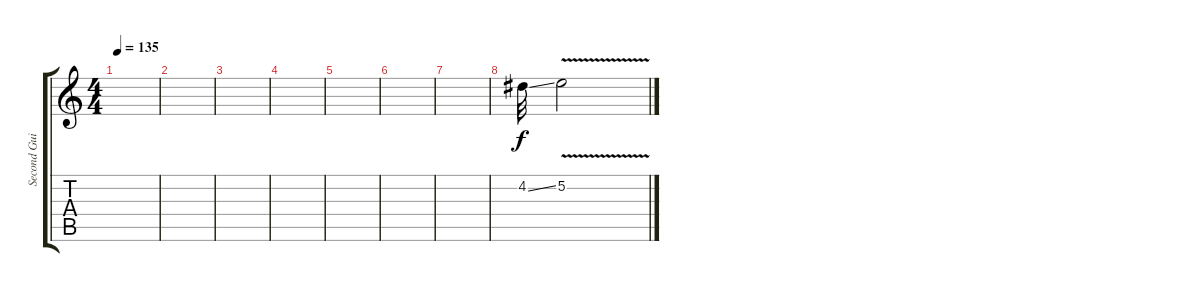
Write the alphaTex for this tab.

\track ("Second Guitar" "Second Gui") {instrument distortionguitar}
\staff {score tabs}
\tuning (E4 B3 G3 D3 A2 E2) {hide}
\ts (4 4)
\tempo 135
\clef g2
\ks c
|
|
|
|
|
|
|
4.2{ss}.32 5.2{v}.2
